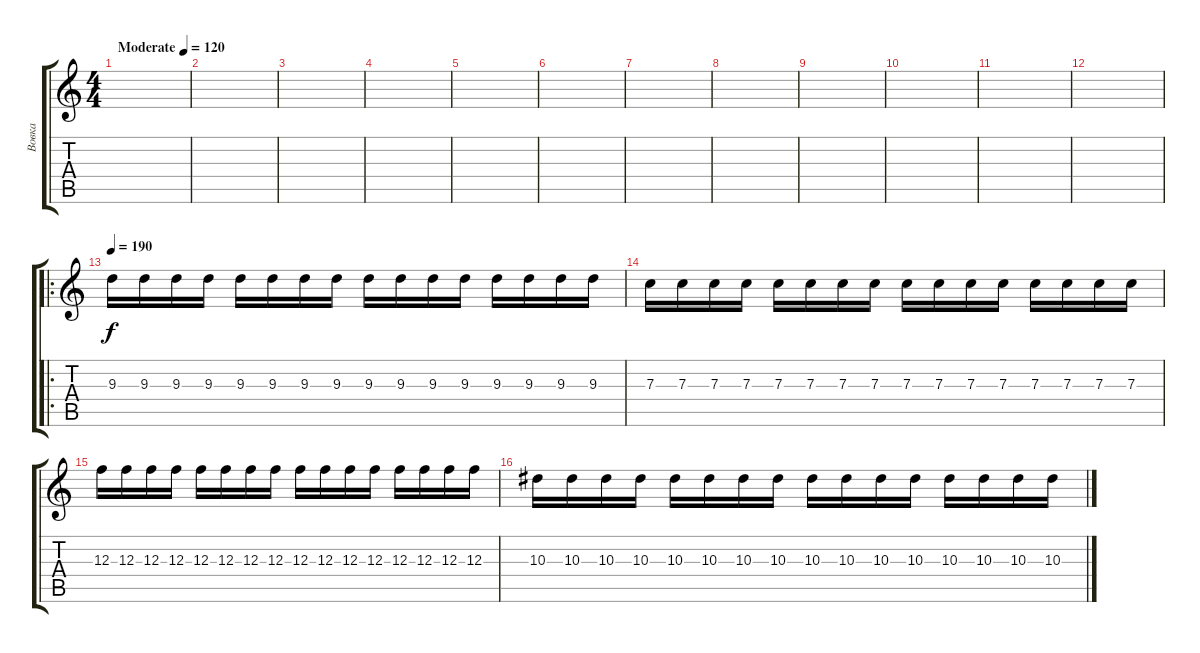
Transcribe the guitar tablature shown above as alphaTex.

\track ("Вовка" "Вовка") {instrument distortionguitar}
\staff {score tabs}
\tuning (D4 A3 F3 C3 G2 C2) {hide}
\ts (4 4)
\tempo (120 "Moderate")
\clef g2
\ks c
|
|
|
|
|
|
|
|
|
|
|
|
\ro
\tempo 190
9.3.16 9.3.16 9.3.16 9.3.16 9.3.16 9.3.16 9.3.16 9.3.16 9.3.16 9.3.16 9.3.16 9.3.16 9.3.16 9.3.16 9.3.16 9.3.16 |
7.3.16 7.3.16 7.3.16 7.3.16 7.3.16 7.3.16 7.3.16 7.3.16 7.3.16 7.3.16 7.3.16 7.3.16 7.3.16 7.3.16 7.3.16 7.3.16 |
12.3.16 12.3.16 12.3.16 12.3.16 12.3.16 12.3.16 12.3.16 12.3.16 12.3.16 12.3.16 12.3.16 12.3.16 12.3.16 12.3.16 12.3.16 12.3.16 |
10.3.16 10.3.16 10.3.16 10.3.16 10.3.16 10.3.16 10.3.16 10.3.16 10.3.16 10.3.16 10.3.16 10.3.16 10.3.16 10.3.16 10.3.16 10.3.16
